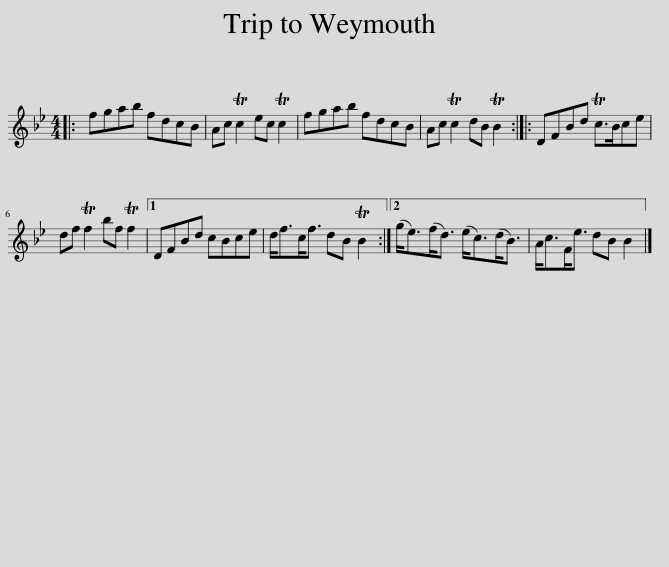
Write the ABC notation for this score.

X:1
L:1/8
M:4/4
I:linebreak $
K:Bb
V:1 treble
V:1
|: fgab fdcB | Ac Tc2 ec Tc2 | fgab fdcB | Ac Tc2 dB TB2 :: DFBd Tc>Bce |$ %5
 df Tf2 bf Tf2 |1 DFBd cBce | d<fc<f dB TB2 :|2 (g<e)(f<d) (e<c)(d<B) | A<cF<e dB B2 |] %10
